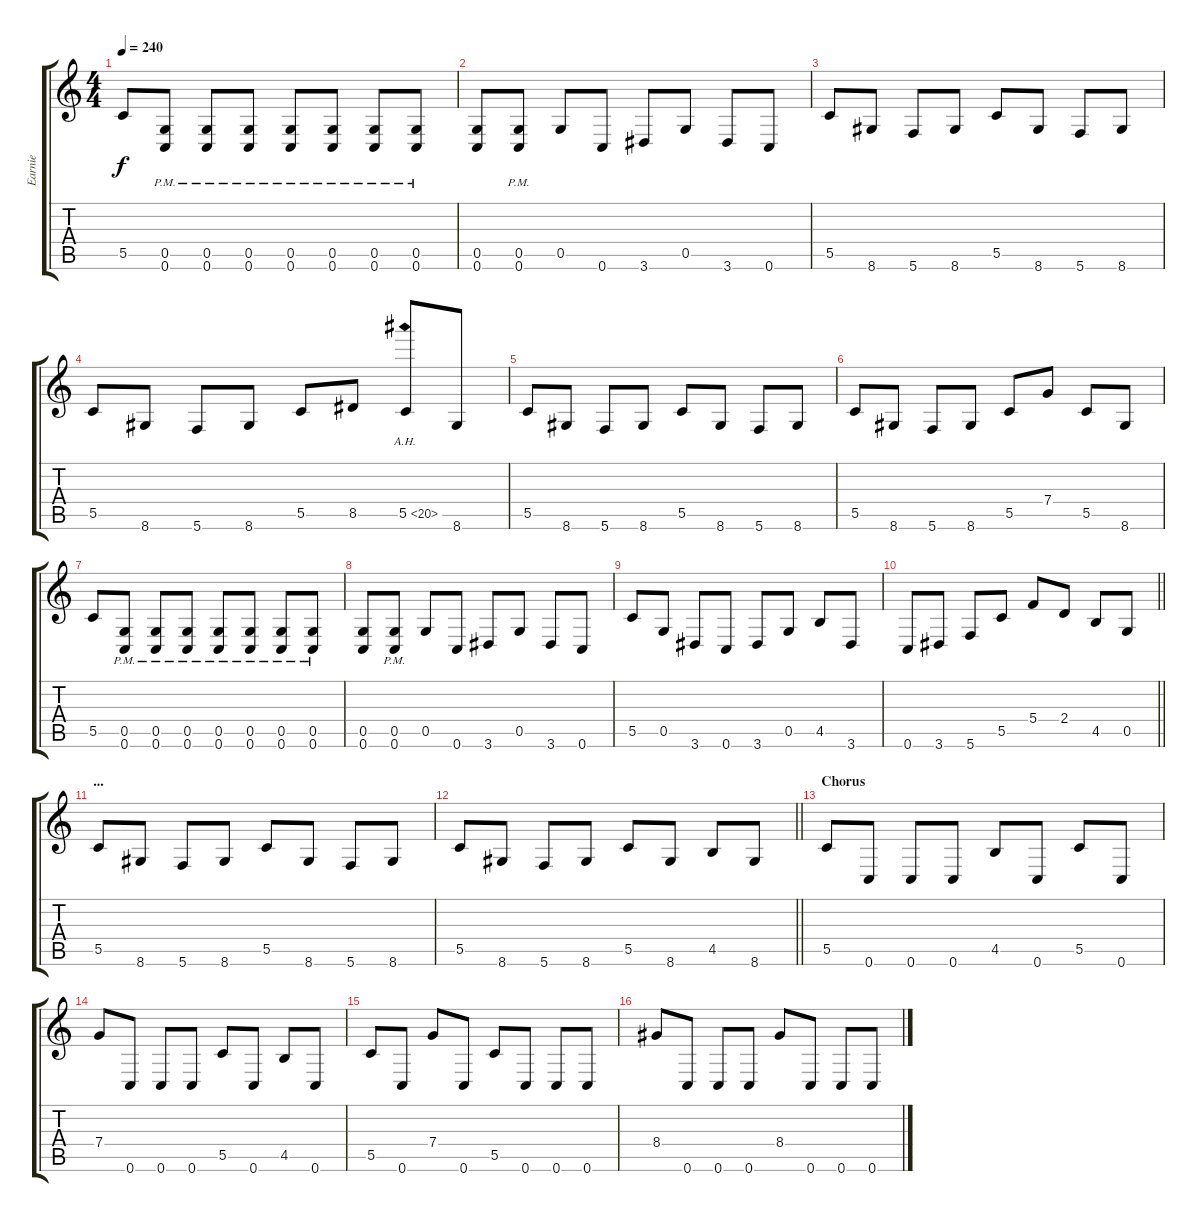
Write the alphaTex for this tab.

\track ("Earnie" "Earnie") {instrument overdrivenguitar}
\staff {score tabs}
\tuning (D4 A3 F3 C3 G2 C2) {hide}
\ts (4 4)
\tempo 240
\clef g2
\ks c
5.5.8{dy f} (0.5{pm} 0.6{pm}).8 (0.5{pm} 0.6{pm}).8 (0.5{pm} 0.6{pm}).8 (0.5{pm} 0.6{pm}).8 (0.5{pm} 0.6{pm}).8 (0.5{pm} 0.6{pm}).8 (0.5{pm} 0.6{pm}).8 |
(0.5 0.6).8 (0.5{pm} 0.6{pm}).8 0.5.8 0.6.8 3.6.8 0.5.8 3.6.8 0.6.8 |
5.5.8 8.6.8 5.6.8 8.6.8 5.5.8 8.6.8 5.6.8 8.6.8 |
5.5.8 8.6.8 5.6.8 8.6.8 5.5.8 8.5.8 5.5{ah 15}.8 8.6.8 |
5.5.8 8.6.8 5.6.8 8.6.8 5.5.8 8.6.8 5.6.8 8.6.8 |
5.5.8 8.6.8 5.6.8 8.6.8 5.5.8 7.4.8 5.5.8 8.6.8 |
5.5.8 (0.5{pm} 0.6{pm}).8 (0.5{pm} 0.6{pm}).8 (0.5{pm} 0.6{pm}).8 (0.5{pm} 0.6{pm}).8 (0.5{pm} 0.6{pm}).8 (0.5{pm} 0.6{pm}).8 (0.5{pm} 0.6{pm}).8 |
(0.5 0.6).8 (0.5{pm} 0.6{pm}).8 0.5.8 0.6.8 3.6.8 0.5.8 3.6.8 0.6.8 |
5.5.8 0.5.8 3.6.8 0.6.8 3.6.8 0.5.8 4.5.8 3.6.8 |
\barLineRight lightlight
0.6.8 3.6.8 5.6.8 5.5.8 5.4.8 2.4.8 4.5.8 0.5.8 |
\section ("" "...")
5.5.8 8.6.8 5.6.8 8.6.8 5.5.8 8.6.8 5.6.8 8.6.8 |
\barLineRight lightlight
5.5.8 8.6.8 5.6.8 8.6.8 5.5.8 8.6.8 4.5.8 8.6.8 |
\section ("" "Chorus")
5.5.8 0.6.8 0.6.8 0.6.8 4.5.8 0.6.8 5.5.8 0.6.8 |
7.4.8 0.6.8 0.6.8 0.6.8 5.5.8 0.6.8 4.5.8 0.6.8 |
5.5.8 0.6.8 7.4.8 0.6.8 5.5.8 0.6.8 0.6.8 0.6.8 |
8.4.8 0.6.8 0.6.8 0.6.8 8.4.8 0.6.8 0.6.8 0.6.8
